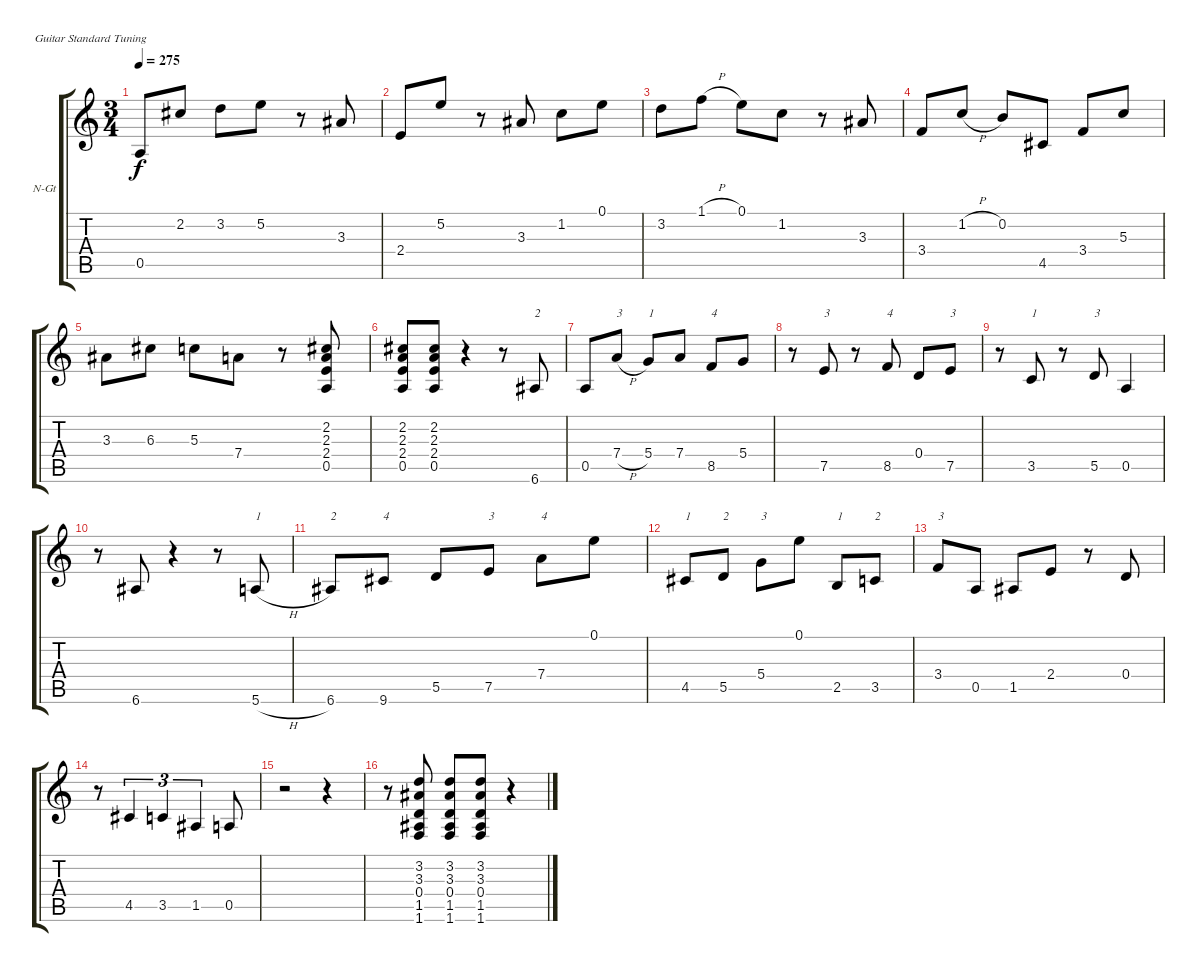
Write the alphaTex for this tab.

\bracketExtendMode groupsimilarinstruments
\firstSystemTrackNameOrientation horizontal
\otherSystemsTrackNameOrientation horizontal
\track ("" "N-Gt") {instrument acousticguitarnylon}
\staff {score tabs}
\tuning (E4 B3 G3 D3 A2 E2)
\ts (3 4)
\tempo 275
\clef g2
\ks c
0.5.8{dy f} 2.2.8 3.2.8 5.2.8 r.8 3.3.8 |
2.4.8 5.2.8 r.8 3.3.8 1.2.8 0.1.8 |
3.2.8 1.1{h}.8 0.1.8 1.2.8 r.8 3.3.8 |
3.4.8 1.2{h}.8 0.2.8 4.5.8 3.4.8 5.3.8 |
3.3.8 6.3.8 5.3.8 7.4.8 r.8 (2.2 2.3 2.4 0.5).8 |
(2.2 2.3 2.4 0.5).8 (2.2 2.3 2.4 0.5).8 r.4 r.8 6.6.8{txt "2"} |
0.5.8 7.4{h}.8{txt "3"} 5.4.8{txt "1"} 7.4.8 8.5.8{txt "4"} 5.4.8 |
r.8 7.5.8{txt "3"} r.8 8.5.8{txt "4"} 0.4.8 7.5.8{txt "3"} |
r.8 3.5.8{txt "1"} r.8 5.5.8{txt "3"} 0.5.4 |
r.8 6.6.8 r.4 r.8 5.6{h}.8{txt "1"} |
6.6.8{txt "2"} 9.6.8{txt "4"} 5.5.8 7.5.8{txt "3"} 7.4.8{txt "4"} 0.1.8 |
4.5.8{txt "1"} 5.5.8{txt "2"} 5.4.8{txt "3"} 0.1.8 2.5.8{txt "1"} 3.5.8{txt "2"} |
3.4.8{txt "3"} 0.5.8 1.5.8 2.4.8 r.8 0.4.8 |
r.8 4.5.4{tu (3 2)} 3.5.4{tu (3 2)} 1.5.4{tu (3 2)} 0.5.8 |
r.2 r.4 |
r.8 (3.2 3.3 0.4 1.5 1.6).8 (3.2 3.3 0.4 1.5 1.6).8 (3.2 3.3 0.4 1.5 1.6).8 r.4
